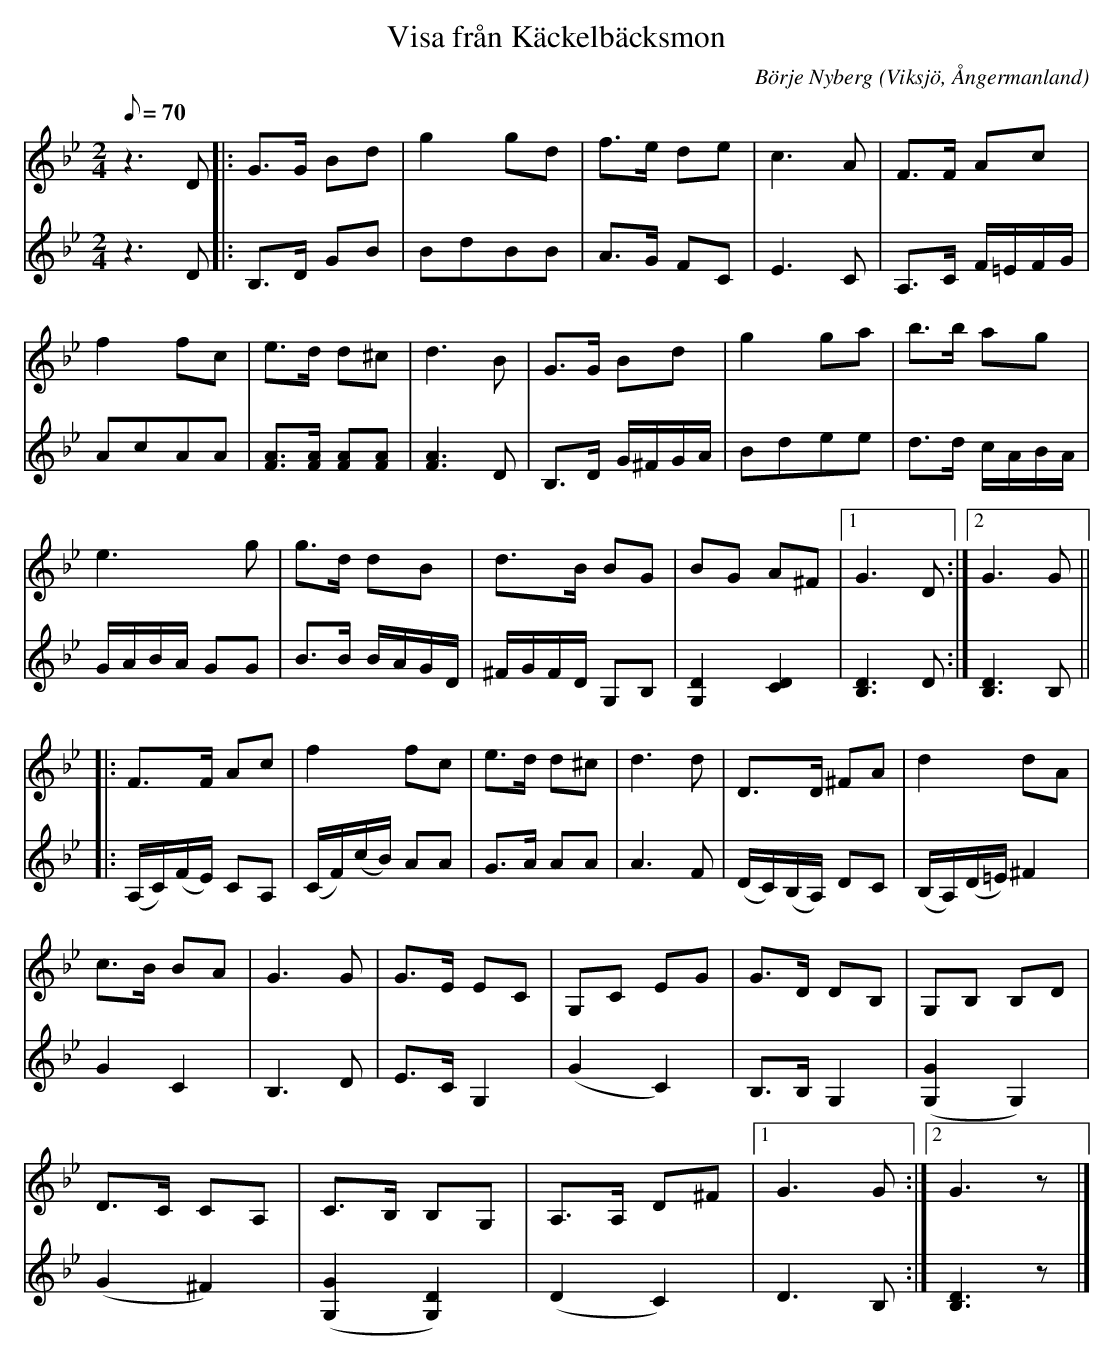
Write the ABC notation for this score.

X:1
T:Visa från Käckelbäcksmon
C:Börje Nyberg
O:Viksjö, Ångermanland
M:2/4
L:1/8
Q:70
K:Gm
V:1
z2> D2|: G>G Bd | g2 gd | f>e de | c2>A2 | F>F Ac |
f2 fc | e>d d^c | d2>B2 | G>G Bd |g2 ga | b>b ag |
e2> g2 | g>d dB |d>B BG |BG A^F |1 G2> D2 :|2 G2> G2 ||
|: F>F Ac | f2 fc | e>d d^c | d2>d2 | D>D ^FA | d2 dA |
c>B BA |G2> G2 | G>E EC | G,C EG | G>D DB, | G,B, B,D |
D>C CA, | C>B, B,G, | A,>A, D^F |1 G2> G2 :|2 G2> z2 |]
V:2
z2> D2 |: B,>D GB | BdBB | A>G FC | E2>C2 | A,>C F/2=E/2F/2G/2 |
AcAA | [AF]>[AF] [AF][AF] | [A2F2]> D2 | B,>D G/2^F/2G/2A/2 | Bdee | d>d c/2A/2B/2A/2 |
G/2A/2B/2A/2 GG | B>B B/2A/2G/2D/2 | ^F/2G/2F/2D/2 G,B, | [G,2D2] [C2D2] | [D2B,2]> D2 :| [D2B,2]> B,2 ||
|: (A,/2C/2)(F/2E/2) CA, | (C/2F/2)(c/2B/2) AA | G>A AA | A2> F2 | (D/2C/2)(B,/2A,/2) DC | (B,/2A,/2)(D/2=E/2) ^F2 |
G2 C2 | B,2> D2 | E>C G,2 |(G2 C2) | B,>B, G,2 | ([G,2G2] G,2) |
(G2 ^F2) | ([G2G,2] [D2G,2]) | (D2 C2) | D2> B,2 :| [D2B,2]> z2 |]
